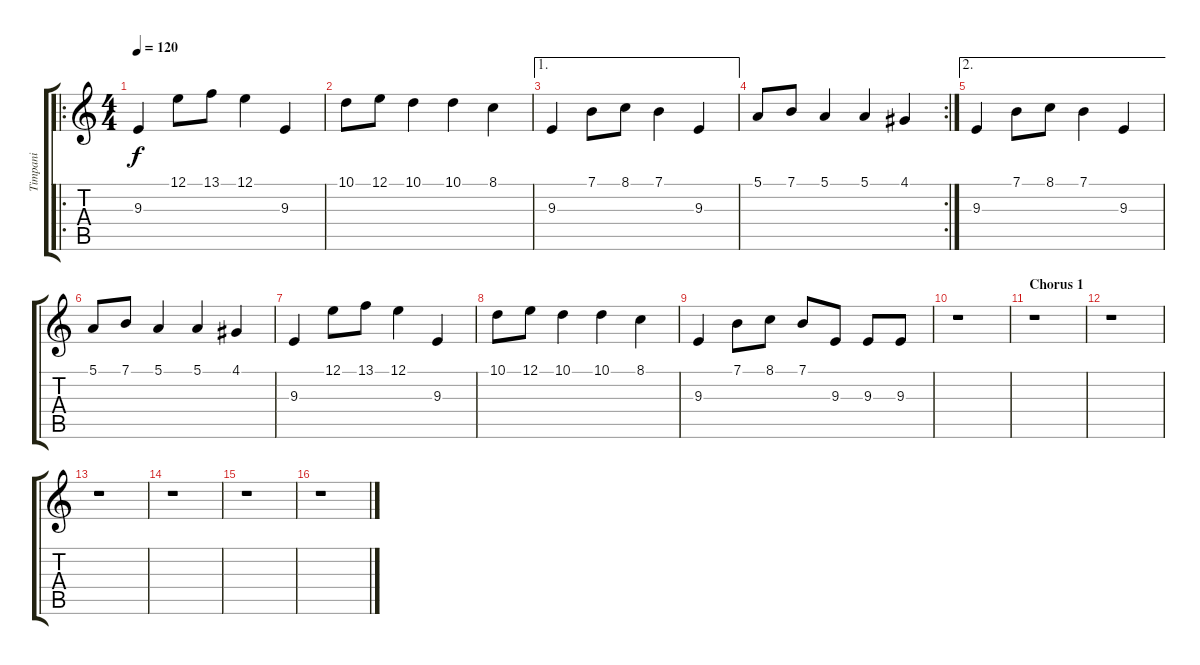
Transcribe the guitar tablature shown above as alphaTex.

\track ("Timpani" "Timpani") {instrument timpani}
\staff {score tabs}
\tuning (E4 B3 G3 D3 A2 E2) {hide}
\ro
\ts (4 4)
\tempo 120
\clef g2
\ks c
9.3.4{dy f} 12.1.8 13.1.8 12.1.4 9.3.4 |
10.1.8 12.1.8 10.1.4 10.1.4 8.1.4 |
\ae 1
9.3.4 7.1.8 8.1.8 7.1.4 9.3.4 |
\rc 2
5.1.8 7.1.8 5.1.4 5.1.4 4.1.4 |
\ae 2
9.3.4 7.1.8 8.1.8 7.1.4 9.3.4 |
5.1.8 7.1.8 5.1.4 5.1.4 4.1.4 |
9.3.4 12.1.8 13.1.8 12.1.4 9.3.4 |
10.1.8 12.1.8 10.1.4 10.1.4 8.1.4 |
9.3.4 7.1.8 8.1.8 7.1.8 9.3.8 9.3.8 9.3.8 |
r.1 |
\section ("" "Chorus 1")
r.1 |
r.1 |
r.1 |
r.1 |
r.1 |
r.1
